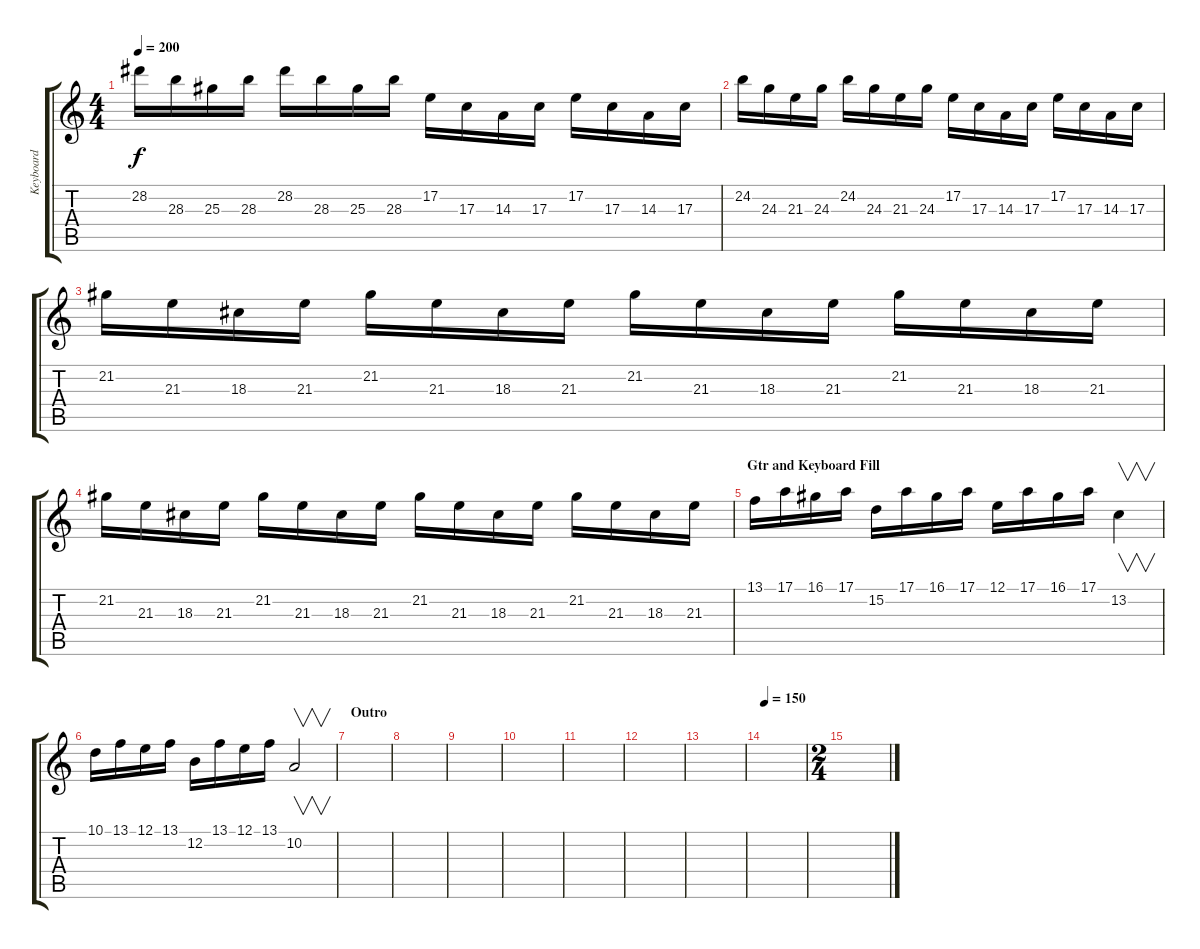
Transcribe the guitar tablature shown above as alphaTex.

\track ("Keyboard" "Keyboard") {instrument lead1square}
\staff {score tabs}
\tuning (E4 B3 G3 D3 A2 E2) {hide}
\ts (4 4)
\tempo 200
\clef g2
\ks c
28.2.16{dy f} 28.3.16 25.3.16 28.3.16 28.2.16 28.3.16 25.3.16 28.3.16 17.2.16 17.3.16 14.3.16 17.3.16 17.2.16 17.3.16 14.3.16 17.3.16 |
24.2.16 24.3.16 21.3.16 24.3.16 24.2.16 24.3.16 21.3.16 24.3.16 17.2.16 17.3.16 14.3.16 17.3.16 17.2.16 17.3.16 14.3.16 17.3.16 |
21.2.16 21.3.16 18.3.16 21.3.16 21.2.16 21.3.16 18.3.16 21.3.16 21.2.16 21.3.16 18.3.16 21.3.16 21.2.16 21.3.16 18.3.16 21.3.16 |
21.2.16 21.3.16 18.3.16 21.3.16 21.2.16 21.3.16 18.3.16 21.3.16 21.2.16 21.3.16 18.3.16 21.3.16 21.2.16 21.3.16 18.3.16 21.3.16 |
\section ("" "Gtr and Keyboard Fill")
13.1.16 17.1.16 16.1.16 17.1.16 15.2.16 17.1.16 16.1.16 17.1.16 12.1.16 17.1.16 16.1.16 17.1.16 13.2.4{v} |
10.1.16 13.1.16 12.1.16 13.1.16 12.2.16 13.1.16 12.1.16 13.1.16 10.2.2{v} |
\section ("" "Outro")
|
|
|
|
|
|
|
\tempo 150
|
\ts (2 4)
